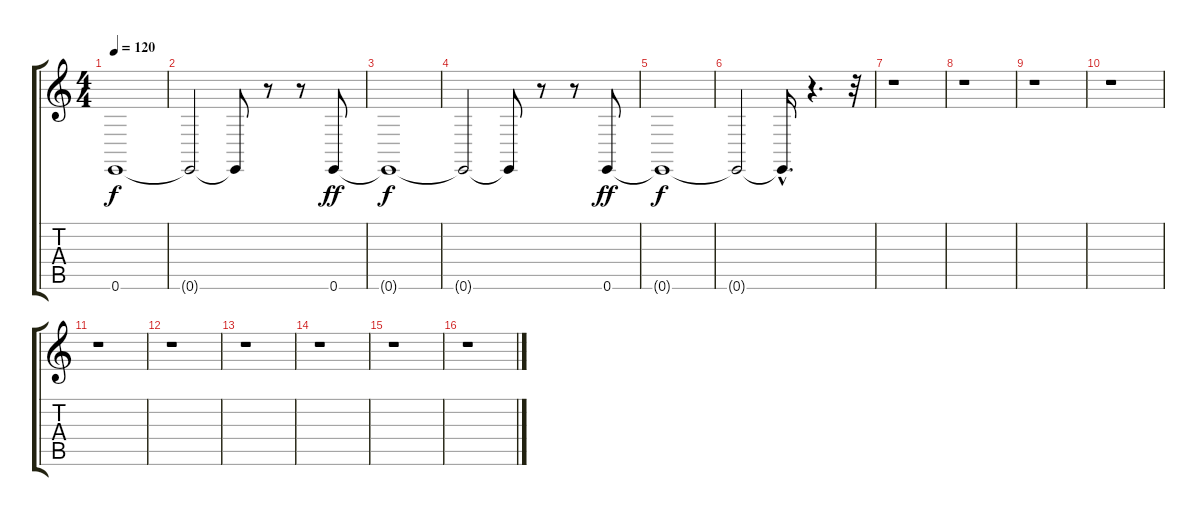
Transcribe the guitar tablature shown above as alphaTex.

\track "" {instrument lead8bassandlead}
\staff {score tabs}
\tuning (E4 B3 G3 D3 A2 E2) {hide}
\ts (4 4)
\tempo 120
\clef g2
\ks c
0.6{t}.1{dy f} |
0.6{t}.2 0.6{t}.8 r.8 r.8 0.6.8{dy ff} |
0.6{t}.1{dy f} |
0.6{t}.2 0.6{t}.8 r.8 r.8 0.6.8{dy ff} |
0.6{t}.1{dy f} |
0.6{t}.2 0.6{hac t}.16{d} r.4{d} r.32 |
r.1 |
r.1 |
r.1 |
r.1 |
r.1 |
r.1 |
r.1 |
r.1 |
r.1 |
r.1
